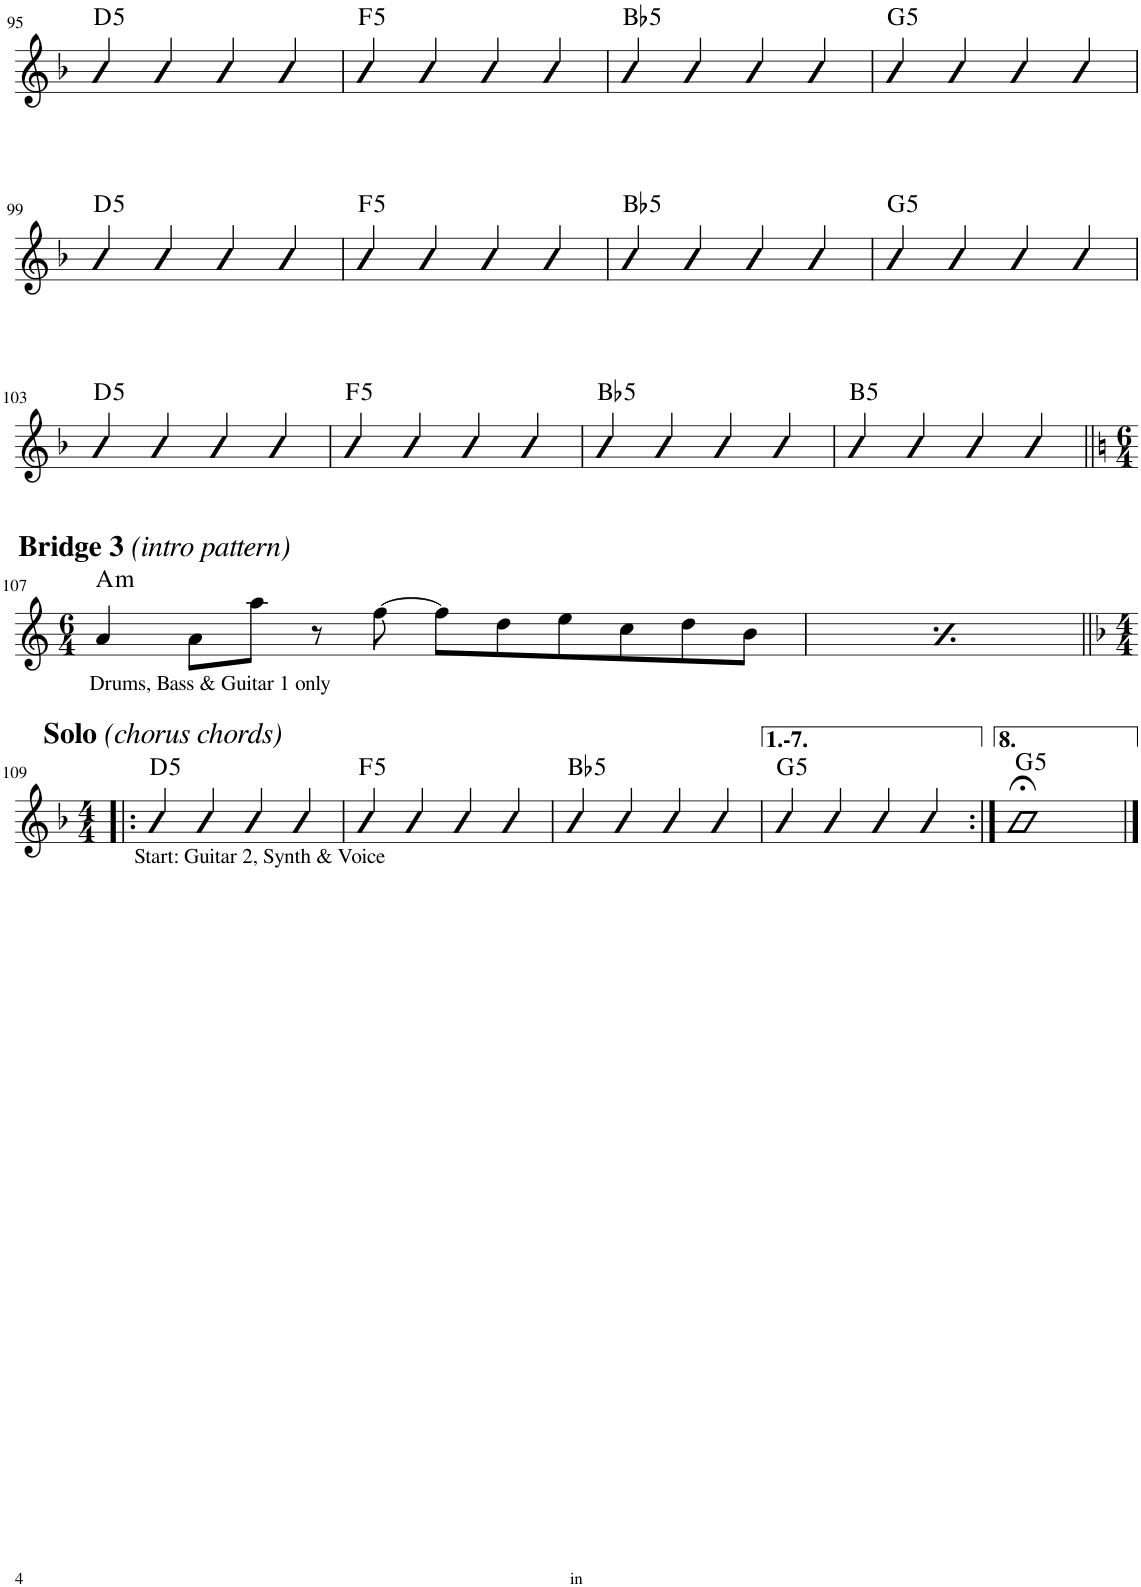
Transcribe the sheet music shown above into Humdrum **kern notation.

**kern	**harte
*part1	*part1
*staff1	*
*I"Guitare électrique	*
!!LO:PB:g=z
*clefG2	*
*k[b-]	*
*M4/4	*
=95	=95
!	!LO:H:kt=5
4G/	D:(1,5)
4G/	.
4G/	.
4G/	.
=96	=96
!	!LO:H:kt=5
4G/	F:(1,5)
4G/	.
4G/	.
4G/	.
=97	=97
!	!LO:H:kt=5
4G/	Bb:(1,5)
4G/	.
4G/	.
4G/	.
=98	=98
!	!LO:H:kt=5
4G/	G:(1,5)
4G/	.
4G/	.
4G/	.
!!LO:LB:g=z
=99	=99
!	!LO:H:kt=5
4G/	D:(1,5)
4G/	.
4G/	.
4G/	.
=100	=100
!	!LO:H:kt=5
4G/	F:(1,5)
4G/	.
4G/	.
4G/	.
=101	=101
!	!LO:H:kt=5
4G/	Bb:(1,5)
4G/	.
4G/	.
4G/	.
=102	=102
!	!LO:H:kt=5
4G/	G:(1,5)
4G/	.
4G/	.
4G/	.
!!LO:LB:g=z
=103	=103
!	!LO:H:kt=5
4G/	D:(1,5)
4G/	.
4G/	.
4G/	.
=104	=104
!	!LO:H:kt=5
4G/	F:(1,5)
4G/	.
4G/	.
4G/	.
=105	=105
!	!LO:H:kt=5
4G/	Bb:(1,5)
4G/	.
4G/	.
4G/	.
=106	=106
!	!LO:H:kt=5
4G/	B:(1,5)
4G/	.
4G/	.
4G/	.
!!LO:LB:g=z
=107||	=107||
*k[]	*
*M6/4	*
!LO:TX:b:t=Drums, Bass & Guitar 1 only	!
!LO:TX:a:B:t=Bridge 3	!
!LO:TX:a:i:t=(intro pattern)	!LO:H:kt=m
4a/	A:min
8a\L	.
8aa\J	.
8r	.
[8ffn\	.
8ff\L]	.
8dd\	.
8ee\	.
8cc\	.
8dd\	.
8b\J	.
=108	=108
!LO:TX:b:t=Drums, Bass & Guitar 1 only	!
!LO:TX:a:B:t=Bridge 3	!
!LO:TX:a:i:t=(intro pattern)	!LO:H:kt=m
4a/	A:min
8a\L	.
8aa\J	.
8r	.
[8ff\	.
8ff\L]	.
8dd\	.
8ee\	.
8cc\	.
8dd\	.
8b\J	.
!!LO:LB:g=z
=109!|:	=109!|:
*k[b-]	*
*M4/4	*
!LO:TX:a:B:t=Solo	!
!LO:TX:a:i:t=(chorus chords)	!
!LO:TX:b:t=Start&colon; Guitar 2, Synth & Voice	!LO:H:kt=5
4G/	D:(1,5)
4G/	.
4G/	.
4G/	.
=110	=110
!	!LO:H:kt=5
4G/	F:(1,5)
4G/	.
4G/	.
4G/	.
=111	=111
!	!LO:H:kt=5
4G/	Bb:(1,5)
4G/	.
4G/	.
4G/	.
=112	=112
!	!LO:H:kt=5
4G/	G:(1,5)
4G/	.
4G/	.
4G/	.
=113:|!	=113:|!
!	!LO:H:kt=5
1G;<	G:(1,5)
==	==
*-	*-
